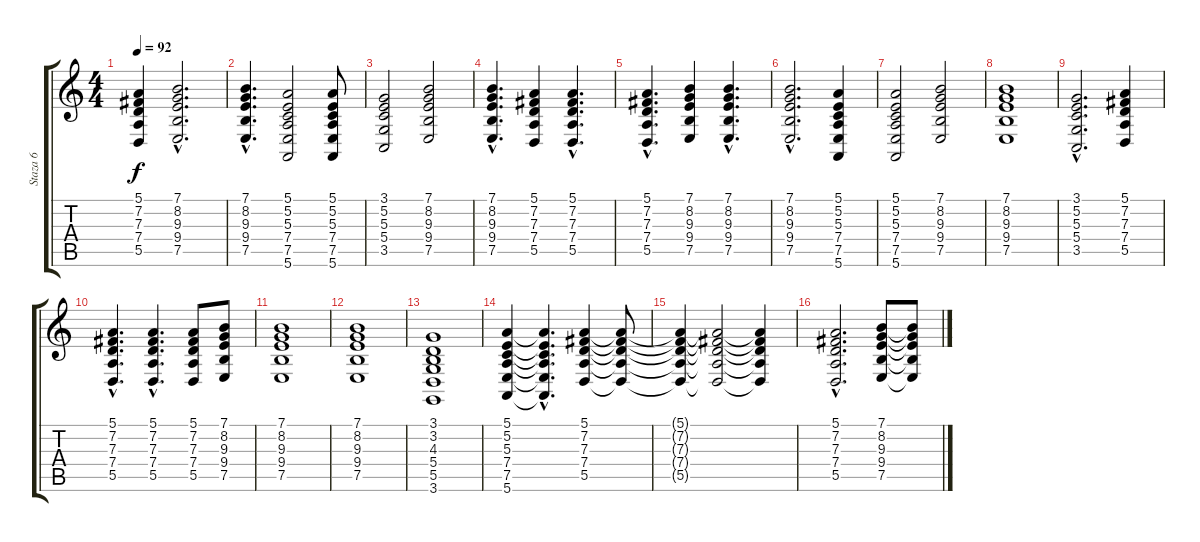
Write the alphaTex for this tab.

\track ("Staza 6" "Staza 6") {instrument drawbarorgan}
\staff {score tabs}
\tuning (E4 B3 G3 D3 A2 E2) {hide}
\ts (4 4)
\tempo 92
\clef g2
\ks c
(5.1 7.2 7.3 7.4 5.5).4{dy f} (7.1{hac} 8.2{hac} 9.3{hac} 9.4{hac} 7.5{hac}).2{d} |
(7.1{hac} 8.2{hac} 9.3{hac} 9.4{hac} 7.5{hac}).4{d} (5.1 5.2 5.3 7.4 7.5 5.6).2 (5.1 5.2 5.3 7.4 7.5 5.6).8 |
(3.1 5.2 5.3 5.4 3.5).2 (7.1 8.2 9.3 9.4 7.5).2 |
(7.1{hac} 8.2{hac} 9.3{hac} 9.4{hac} 7.5{hac}).4{d} (5.1 7.2 7.3 7.4 5.5).4 (5.1{hac} 7.2{hac} 7.3{hac} 7.4{hac} 5.5{hac}).4{d} |
(5.1{hac} 7.2{hac} 7.3{hac} 7.4{hac} 5.5{hac}).4{d} (7.1 8.2 9.3 9.4 7.5).4 (7.1{hac} 8.2{hac} 9.3{hac} 9.4{hac} 7.5{hac}).4{d} |
(7.1{hac} 8.2{hac} 9.3{hac} 9.4{hac} 7.5{hac}).2{d} (5.1 5.2 5.3 7.4 7.5 5.6).4 |
(5.1 5.2 5.3 7.4 7.5 5.6).2 (7.1 8.2 9.3 9.4 7.5).2 |
(7.1 8.2 9.3 9.4 7.5).1 |
(3.1{hac} 5.2{hac} 5.3{hac} 5.4{hac} 3.5{hac}).2{d} (5.1 7.2 7.3 7.4 5.5).4 |
(5.1{hac} 7.2{hac} 7.3{hac} 7.4{hac} 5.5{hac}).4{d} (5.1{hac} 7.2{hac} 7.3{hac} 7.4{hac} 5.5{hac}).4{d} (5.1 7.2 7.3 7.4 5.5).8 (7.1 8.2 9.3 9.4 7.5).8 |
(7.1 8.2 9.3 9.4 7.5).1 |
(7.1 8.2 9.3 9.4 7.5).1 |
(3.1 3.2 4.3 5.4 5.5 3.6).1 |
(5.1 5.2 5.3 7.4 7.5 5.6).4 (5.1{hac t} 5.2{hac t} 5.3{hac t} 7.4{hac t} 7.5{hac t} 5.6{hac t}).4{d} (5.1 7.2 7.3 7.4 5.5).4 (5.1{t} 7.2{t} 7.3{t} 7.4{t} 5.5{t}).8 |
(5.1{t} 7.2{t} 7.3{t} 7.4{t} 5.5{t}).4 (5.1{t} 7.2{t} 7.3{t} 7.4{t} 5.5{t}).2 (5.1{t} 7.2{t} 7.3{t} 7.4{t} 5.5{t}).4 |
(5.1{hac} 7.2{hac} 7.3{hac} 7.4{hac} 5.5{hac}).2{d} (7.1 8.2 9.3 9.4 7.5).8 (7.1{t} 8.2{t} 9.3{t} 9.4{t} 7.5{t}).8
